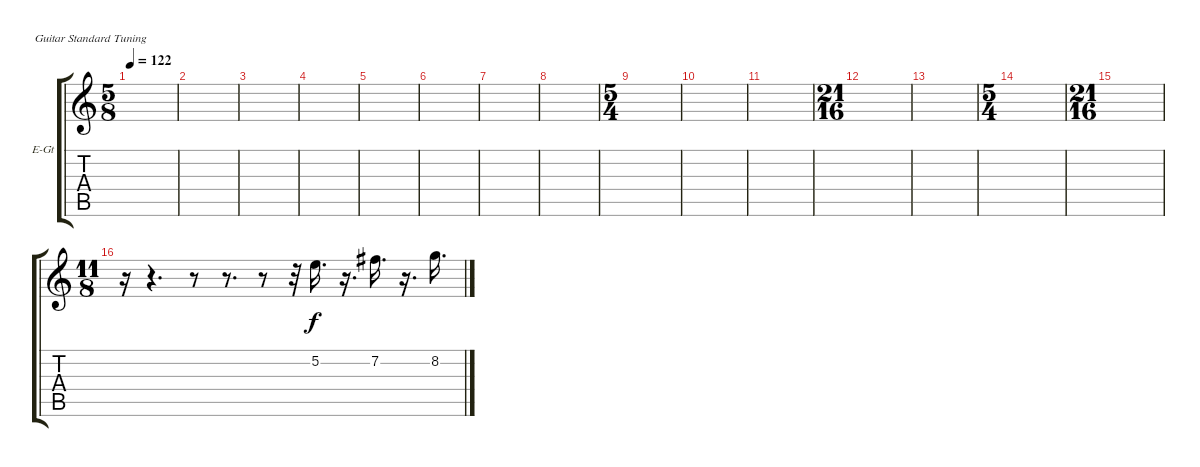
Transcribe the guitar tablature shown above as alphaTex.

\defaultSystemsLayout 4
\bracketExtendMode groupsimilarinstruments
\firstSystemTrackNameOrientation horizontal
\otherSystemsTrackNameOrientation horizontal
\track ("Electric Guitar" "E-Gt") {instrument electricguitarclean}
\staff {score tabs}
\tuning (E4 B3 G3 D3 A2 E2)
\ts (5 8)
\tempo 122
\clef g2
\scale
0.485477
\ks c
|
\scale
0.257261 |
\scale
0.257261 |
\scale
0.333333 |
\scale
0.333333 |
\scale
0.333333 |
\scale
0.333333 |
\scale
0.333333 |
\ts (5 4)
\scale
0.333333 |
\scale
0.209459 |
\scale
0.39527 |
\ts (21 16)
\scale
0.39527 |
\scale
0.257261 |
\ts (5 4)
\scale
0.257261 |
\ts (21 16)
\scale
0.333333 |
\ts (11 8)
\scale
0.333333 r.16 r.4{d} r.8 r.8{d} r.8 r.32 5.2.16{d} r.16{d} 7.2.16{d dy f} r.16{d} 8.2.16{d}
